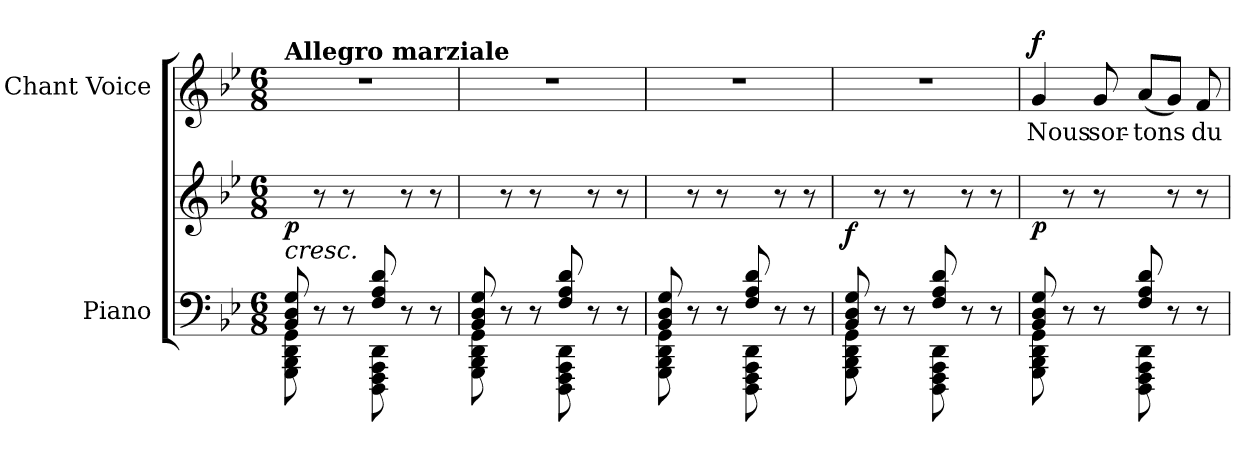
**kern	**kern	**dynam	**kern	**text	**dynam
*part2	*part2	*part2	*part1	*part1	*part1
*staff3	*staff2	*staff2/3	*staff1	*staff1	*staff1
*I"Piano	*	*	*I"Chant Voice	*	*
*I'Pno	*	*	*	*	*
*clefF4	*clefG2	*	*clefG2	*	*
*k[b-e-]	*k[b-e-]	*	*k[b-e-]	*	*
*M6/8	*M6/8	*	*M6/8	*	*
=1	=1	=1	=1	=1	=1
*^	*	*	*	*	*
!	!	!	!	!LO:TX:a:B:t=Allegro marziale	!	!
!	!	!LO:TX:b:i:t=cresc.	!	!	!	!
!	!	!	!LO:DY:b	!	!	!
8BB-/ 8D/ 8G/	8GGG\ 8BBB-\ 8DD\ 8GG\	8ryy	p	2.r	.	.
4ryy	8r	8r	.	.	.	.
.	8r	8r	.	.	.	.
8F/ 8A/ 8d/	8DDD\ 8FFF\ 8AAA\ 8DD\	8ryy	.	.	.	.
4ryy	8r	8r	.	.	.	.
.	8r	8r	.	.	.	.
=2	=2	=2	=2	=2	=2	=2
8BB-/ 8D/ 8G/	8GGG\ 8BBB-\ 8DD\ 8GG\	8ryy	.	2.r	.	.
4ryy	8r	8r	.	.	.	.
.	8r	8r	.	.	.	.
8F/ 8A/ 8d/	8DDD\ 8FFF\ 8AAA\ 8DD\	8ryy	.	.	.	.
4ryy	8r	8r	.	.	.	.
.	8r	8r	.	.	.	.
=3	=3	=3	=3	=3	=3	=3
8BB-/ 8D/ 8G/	8GGG\ 8BBB-\ 8DD\ 8GG\	8ryy	.	2.r	.	.
4ryy	8r	8r	.	.	.	.
.	8r	8r	.	.	.	.
8F/ 8A/ 8d/	8DDD\ 8FFF\ 8AAA\ 8DD\	8ryy	.	.	.	.
4ryy	8r	8r	.	.	.	.
.	8r	8r	.	.	.	.
=4	=4	=4	=4	=4	=4	=4
!	!	!	!LO:DY:b	!	!	!
8BB-/ 8D/ 8G/	8GGG\ 8BBB-\ 8DD\ 8GG\	8ryy	f	2.r	.	.
4ryy	8r	8r	.	.	.	.
.	8r	8r	.	.	.	.
8F/ 8A/ 8d/	8DDD\ 8FFF\ 8AAA\ 8DD\	8ryy	.	.	.	.
4ryy	8r	8r	.	.	.	.
.	8r	8r	.	.	.	.
=5	=5	=5	=5	=5	=5	=5
!	!	!	!LO:DY:b	!	!	!LO:DY:a
8BB-/ 8D/ 8G/	8GGG\ 8BBB-\ 8DD\ 8GG\	8ryy	p	4g/	Nous	f
4ryy	8r	8r	.	.	.	.
.	8r	8r	.	8g/	sor-	.
8F/ 8A/ 8d/	8DDD\ 8FFF\ 8AAA\ 8DD\	8ryy	.	(8a/L	-tons	.
4ryy	8r	8r	.	8g/J)	.	.
.	8r	8r	.	8f/	du	.
*v	*v	*	*	*	*	*
=	=	=	=	=	=
*-	*-	*-	*-	*-	*-
